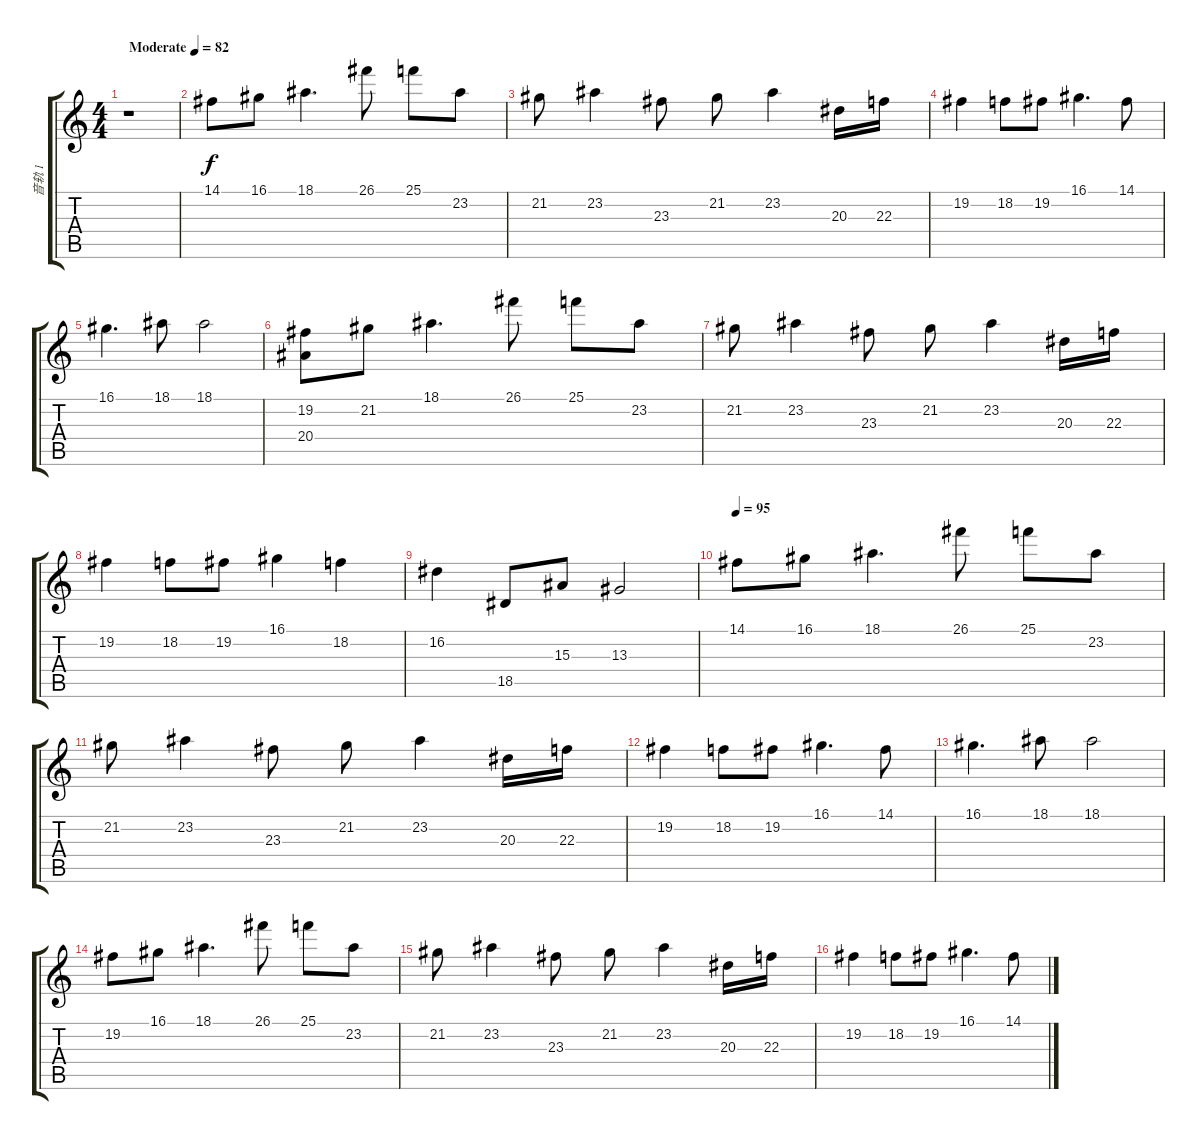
\track ("音轨 1" "音轨 1") {instrument acousticgrandpiano}
\staff {score tabs}
\tuning (E4 B3 G3 D3 A2 E2) {hide}
\ts (4 4)
\tempo (82 "Moderate")
\clef g2
\ks c
r.1{dy f instrument acousticgrandpiano} |
14.1.8 16.1.8 18.1.4{d} 26.1.8 25.1.8 23.2.8 |
21.2.8 23.2.4 23.3.8 21.2.8 23.2.4 20.3.16 22.3.16 |
19.2.4 18.2.8 19.2.8 16.1.4{d} 14.1.8 |
16.1.4{d} 18.1.8 18.1.2 |
(19.2 20.4).8 21.2.8 18.1.4{d} 26.1.8 25.1.8 23.2.8 |
21.2.8 23.2.4 23.3.8 21.2.8 23.2.4 20.3.16 22.3.16 |
19.2.4 18.2.8 19.2.8 16.1.4 18.2.4 |
16.2.4 18.5.8 15.3.8 13.3.2 |
\tempo 95
14.1.8 16.1.8 18.1.4{d} 26.1.8 25.1.8 23.2.8 |
21.2.8 23.2.4 23.3.8 21.2.8 23.2.4 20.3.16 22.3.16 |
19.2.4 18.2.8 19.2.8 16.1.4{d} 14.1.8 |
16.1.4{d} 18.1.8 18.1.2 |
19.2.8 16.1.8 18.1.4{d} 26.1.8 25.1.8 23.2.8 |
21.2.8 23.2.4 23.3.8 21.2.8 23.2.4 20.3.16 22.3.16 |
19.2.4 18.2.8 19.2.8 16.1.4{d} 14.1.8
